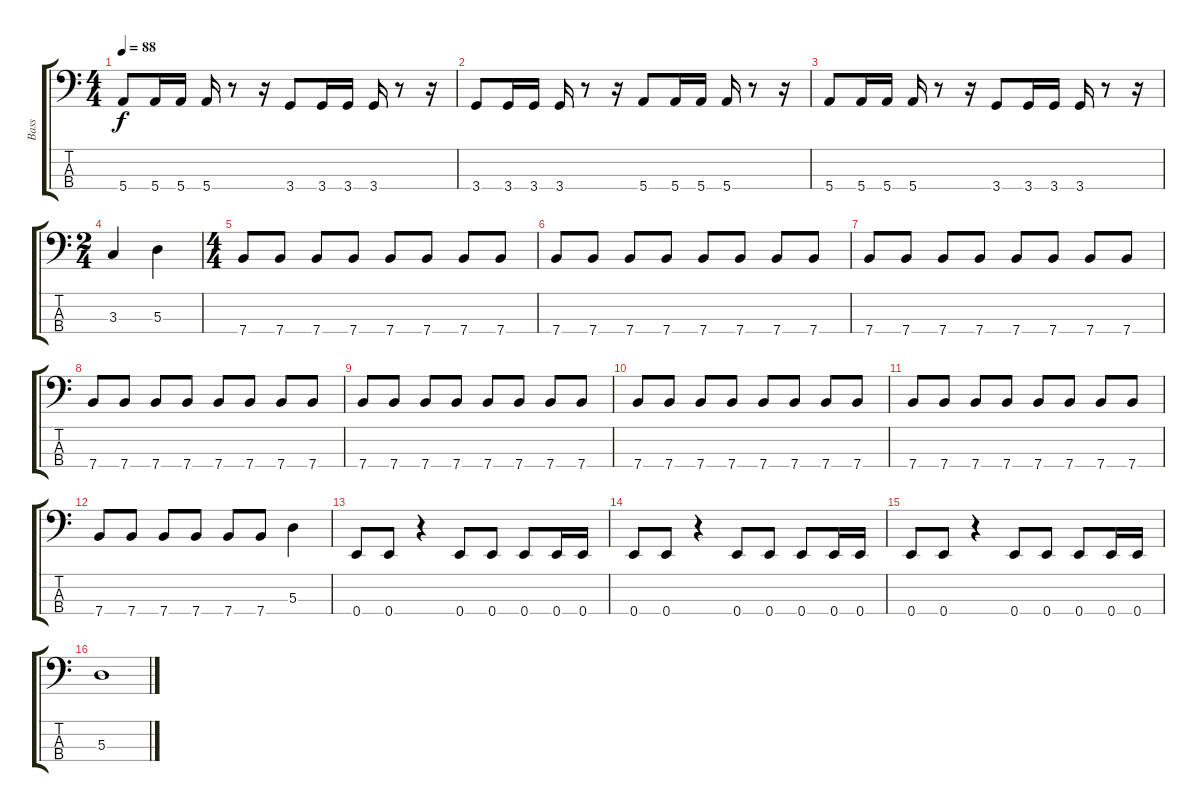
\track ("Bass" "Bass") {instrument fretlessbass}
\staff {score tabs}
\tuning (G2 D2 A1 E1) {hide}
\ts (4 4)
\tempo 88
\clef f4
\ks c
5.4.8{dy f} 5.4.16 5.4.16 5.4.16 r.8 r.16 3.4.8 3.4.16 3.4.16 3.4.16 r.8 r.16 |
3.4.8 3.4.16 3.4.16 3.4.16 r.8 r.16 5.4.8 5.4.16 5.4.16 5.4.16 r.8 r.16 |
5.4.8 5.4.16 5.4.16 5.4.16 r.8 r.16 3.4.8 3.4.16 3.4.16 3.4.16 r.8 r.16 |
\ts (2 4)
3.3.4 5.3.4 |
\ts (4 4)
7.4.8 7.4.8 7.4.8 7.4.8 7.4.8 7.4.8 7.4.8 7.4.8 |
7.4.8 7.4.8 7.4.8 7.4.8 7.4.8 7.4.8 7.4.8 7.4.8 |
7.4.8 7.4.8 7.4.8 7.4.8 7.4.8 7.4.8 7.4.8 7.4.8 |
7.4.8 7.4.8 7.4.8 7.4.8 7.4.8 7.4.8 7.4.8 7.4.8 |
7.4.8 7.4.8 7.4.8 7.4.8 7.4.8 7.4.8 7.4.8 7.4.8 |
7.4.8 7.4.8 7.4.8 7.4.8 7.4.8 7.4.8 7.4.8 7.4.8 |
7.4.8 7.4.8 7.4.8 7.4.8 7.4.8 7.4.8 7.4.8 7.4.8 |
7.4.8 7.4.8 7.4.8 7.4.8 7.4.8 7.4.8 5.3.4 |
0.4.8 0.4.8 r.4 0.4.8 0.4.8 0.4.8 0.4.16 0.4.16 |
0.4.8 0.4.8 r.4 0.4.8 0.4.8 0.4.8 0.4.16 0.4.16 |
0.4.8 0.4.8 r.4 0.4.8 0.4.8 0.4.8 0.4.16 0.4.16 |
5.3.1
